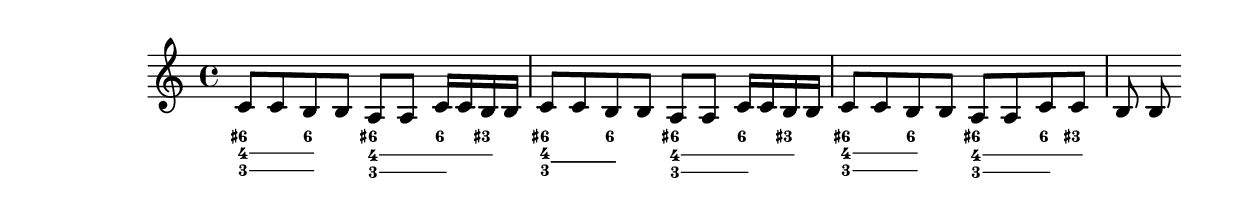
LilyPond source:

%% Do not edit this file; it is automatically
%% generated from LSR http://lsr.dsi.unimi.it
%% This file is in the public domain.
\version "2.12.2"

\header {
  lsrtags = "chords, tweaks-and-overrides"

%% Translation of GIT committish: a874fda3641c9e02f61be5c41b215b8304b8ed00
  texidoces = "
Allí donde se utilicen líneas extensoras para el bajo cifrado mediante
el establecimiento de @code{useBassFigureExtenders} al valor
verdadero, las parejas de líneas extensoras congruentes se centran
verticalmente si el valor de @code{figuredBassCenterContinuations}
tiene el valor verdadero.

"
  doctitlees = "Centrado vertical de las líneas de bajo cifrado emparejadas"



  texidoc = "
Where figured bass extender lines are being used by setting
@code{useBassFigureExtenders} to true, pairs of congruent figured bass
extender lines are vertically centered if
@code{figuredBassCenterContinuations} is set to true.

"
  doctitle = "Vertically centering paired figured bass extenders"
} % begin verbatim

<<
  \relative c' {
    c8 c b b a a c16 c b b
    c8 c b b a a c16 c b b
    c8 c b b a a c c b b
  }
  \figures {
    \set useBassFigureExtenders = ##t
    <6+ 4 3>4 <6 4 3>8 r
    <6+ 4 3>4 <6 4 3>8 <4 3+>16 r
    \set figuredBassCenterContinuations = ##t
    <6+ 4 3>4 <6 4 3>8 r
    <6+ 4 3>4 <6 4 3>8 <4 3+>16 r
    \set figuredBassCenterContinuations = ##f
    <6+ 4 3>4 <6 4 3>8 r
    <6+ 4 3>4 <6 4 3>8 <4 3+>8
  }
>>

